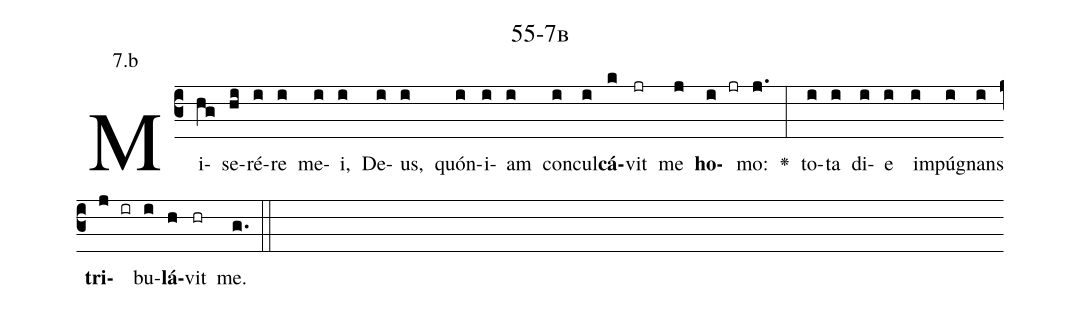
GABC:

name: 55-7b;
annotation: 7.b;
%%
(c3)Mi(hg)se(hi)ré(i)re(i) me(i)i,(i) De(i)us,(i) quón(i)i(i)am(i) con(i)cul(i)<b>cá</b>(k)vit(jr) me(j) <b>ho</b>(i jr)mo:(j.) <v>\greheightstar</v>(:) to(i)ta(i) di(i)e(i) im(i)pú(i)gnans(i) <b>tri</b>(j ir)bu(i)<b>lá</b>(h)vit(hr) me.(g.) (::)


%E(i) u(i) o(j) u(i) a(h) e.(g.) (::)
